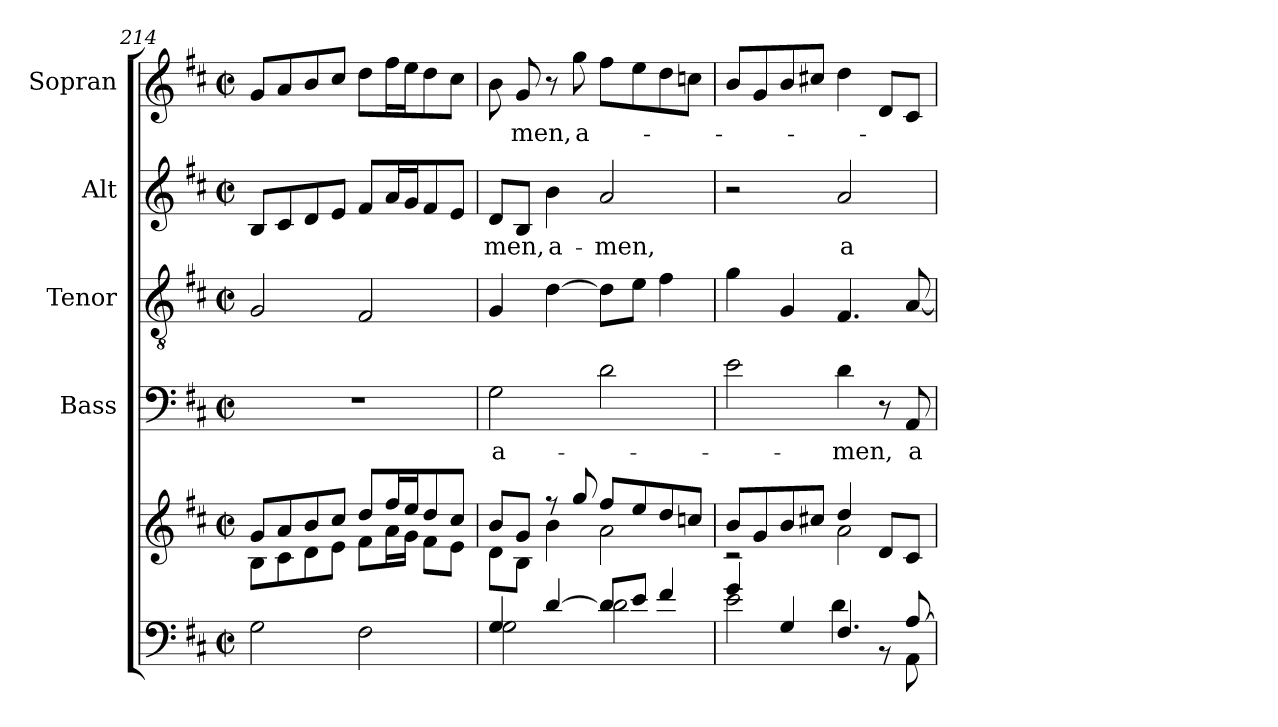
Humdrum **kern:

**kern	**kern	**kern	**text	**kern	**kern	**text	**kern	**text
*part5	*part5	*part4	*part4	*part3	*part2	*part2	*part1	*part1
*staff6	*staff5	*staff4	*staff4	*staff3	*staff2	*staff2	*staff1	*staff1
*	*	*I"Bass	*	*I"Tenor	*I"Alt	*	*I"Sopran	*
*	*	*I'B.	*	*I'T.	*I'A.	*	*I'S.	*
!!LO:PB:g=z
*clefF4	*clefG2	*clefF4	*	*clefGv2	*clefG2	*	*clefG2	*
*k[f#c#]	*k[f#c#]	*k[f#c#]	*	*k[f#c#]	*k[f#c#]	*	*k[f#c#]	*
*D:	*D:	*D:	*	*D:	*D:	*	*D:	*
*M2/2	*M2/2	*M2/2	*	*M2/2	*M2/2	*	*M2/2	*
*met(c|)	*met(c|)	*met(c|)	*	*met(c|)	*met(c|)	*	*met(c|)	*
=214	=214	=214	=214	=214	=214	=214	=214	=214
*	*^	*	*	*	*	*	*	*
2G\	8g/L	8B\L	1r	.	2G/	8B/L	.	8g/L	.
.	8a/	8c#\	.	.	.	8c#/	.	8a/	.
.	8b/	8d\	.	.	.	8d/	.	8b/	.
.	8cc#/J	8e\J	.	.	.	8e/J	.	8cc#/J	.
2F#\	8dd/L	8f#\L	.	.	2F#/	8f#/L	.	8dd\L	.
.	16ff#/L	16a\L	.	.	.	16a/L	.	16ff#\L	.
.	16ee/J	16g\JJ	.	.	.	16g/J	.	16ee\J	.
.	8dd/	8f#\L	.	.	.	8f#/	.	8dd\	.
.	8cc#/J	8e\J	.	.	.	8e/J	.	8cc#\J	.
=215	=215	=215	=215	=215	=215	=215	=215	=215	=215
*^	*	*	*	*	*	*	*	*	*
!	!	!	!	!	!LO:LY:b	!	!	!LO:LY:b	!	!
4G/	2G\	8b/L	8d\L	2G\	a-	4G/	8d/L	-men,	8b\	.
!	!	!	!	!	!	!	!	!	!	!LO:LY:b
.	.	8g/J	8B\J	.	.	.	8B/J	.	8g/	-men,
!	!	!	!	!	!	!	!	!LO:LY:b	!	!
[>4d/	.	8rff	4b\	.	.	[4d\	4b\	a-	8r	.
!	!	!	!	!	!	!	!	!	!	!LO:LY:b
.	.	8gg/	.	.	.	.	.	.	8gg\	a-
!	!	!	!	!	!	!	!	!LO:LY:b	!	!
8d/L]	2d\	8ff#/L	2a\	2d\	.	8d\L]	2a/	-men,	8ff#\L	.
8e/J	.	8ee/	.	.	.	8e\J	.	.	8ee\	.
4f#/	.	8dd/	.	.	.	4f#\	.	.	8dd\	.
.	.	8ccn/J	.	.	.	.	.	.	8ccn\J	.
=216	=216	=216	=216	=216	=216	=216	=216	=216	=216	=216
4g/	2e\	8b/L	2rd	2e\	.	4g\	2r	.	8b/L	.
.	.	8g/	.	.	.	.	.	.	8g/	.
4G/	.	8b/	.	.	.	4G/	.	.	8b/	.
.	.	8cc#X/J	.	.	.	.	.	.	8cc#X/J	.
!	!	!	!	!	!LO:LY:b	!	!	!LO:LY:b	!	!
4.F#/	4d\	4dd/	2a\	4d\	-men,	4.F#/	2a/	a-	4dd\	.
.	8r	8d/L	.	8r	.	.	.	.	8d/L	.
!	!	!	!	!	!LO:LY:b	!	!	!	!	!
[>8A/	8AA\	8c#/J	.	8AA/	a-	[8A/	.	.	8c#/J	.
*v	*v	*	*	*	*	*	*	*	*	*
*	*v	*v	*	*	*	*	*	*	*
=	=	=	=	=	=	=	=	=
*-	*-	*-	*-	*-	*-	*-	*-	*-
